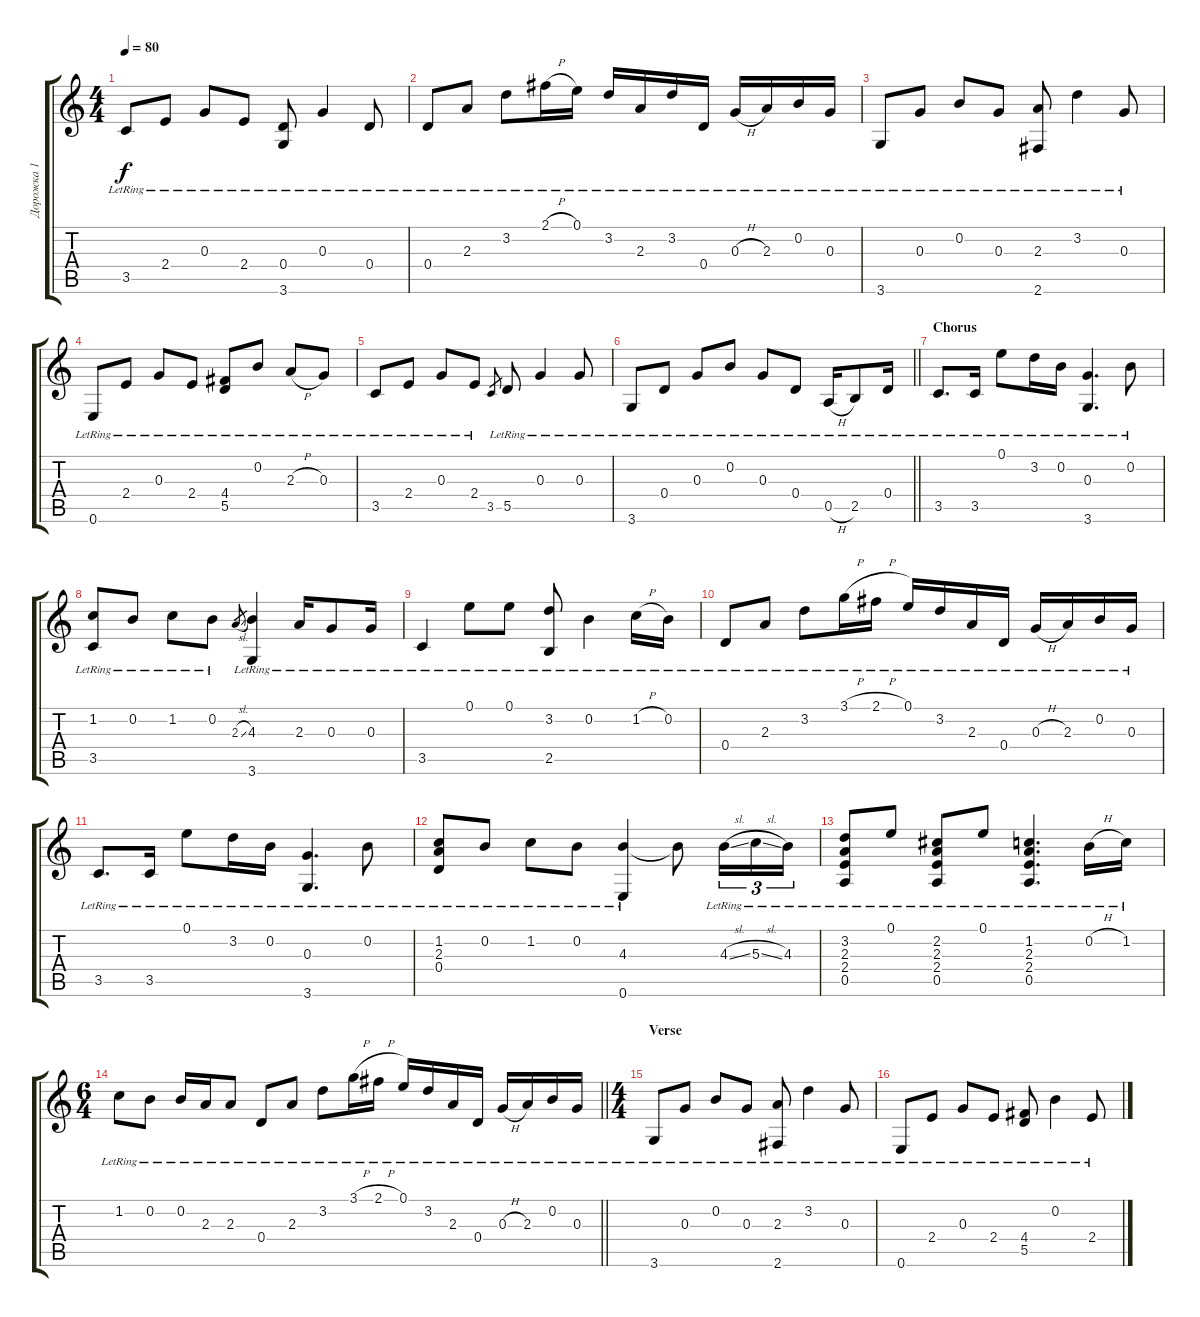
\track ("Дорожка 1" "Дорожка 1") {instrument acousticguitarsteel}
\staff {score tabs}
\tuning (E4 B3 G3 D3 A2 E2) {hide}
\ts (4 4)
\tempo 80
\clef g2
\ks c
3.5{lr}.8{dy f} 2.4{lr}.8 0.3{lr}.8 2.4{lr}.8 (0.4{lr} 3.6{lr}).8 0.3{lr}.4 0.4{lr}.8 |
0.4{lr}.8 2.3{lr}.8 3.2{lr}.8 2.1{h lr}.16 0.1{lr}.16 3.2{lr}.16 2.3{lr}.16 3.2{lr}.16 0.4{lr}.16 0.3{h lr}.16 2.3{lr}.16 0.2{lr}.16 0.3{lr}.16 |
3.6{lr}.8 0.3{lr}.8 0.2{lr}.8 0.3{lr}.8 (2.3{lr} 2.6{lr}).8 3.2{lr}.4 0.3{lr}.8 |
0.6{lr}.8 2.4{lr}.8 0.3{lr}.8 2.4{lr}.8 (4.4{lr} 5.5{lr}).8 0.2{lr}.8 2.3{h lr}.8 0.3{lr}.8 |
3.5{lr}.8 2.4{lr}.8 0.3{lr}.8 2.4{lr}.8 3.5.8{gr} 5.5{lr}.8 0.3{lr}.4 0.3{lr}.8 |
\barLineRight lightlight
3.6{lr}.8 0.4{lr}.8 0.3{lr}.8 0.2{lr}.8 0.3{lr}.8 0.4{lr}.8 0.5{h lr}.16 2.5{lr}.8 0.4{lr}.16 |
\section ("" "Chorus")
3.5{lr}.8{d} 3.5{lr}.16 0.1{lr}.8 3.2{lr}.16 0.2{lr}.16 (0.3{lr} 3.6{lr}).4{d} 0.2{lr}.8 |
(1.2{lr} 3.5{lr}).8 0.2{lr}.8 1.2{lr}.8 0.2{lr}.8 2.3{sl}.8{gr} (4.3{lr} 3.6{lr}).4 2.3{lr}.16 0.3{lr}.8 0.3{lr}.16 |
3.5{lr}.4 0.1{lr}.8 0.1{lr}.8 (3.2{lr} 2.5{lr}).8 0.2{lr}.4 1.2{h lr}.16 0.2{lr}.16 |
0.4{lr}.8 2.3{lr}.8 3.2{lr}.8 3.1{h lr}.16 2.1{h lr}.16 0.1{lr}.16 3.2{lr}.16 2.3{lr}.16 0.4{lr}.16 0.3{h lr}.16 2.3{lr}.16 0.2{lr}.16 0.3{lr}.16 |
3.5{lr}.8{d} 3.5{lr}.16 0.1{lr}.8 3.2{lr}.16 0.2{lr}.16 (0.3{lr} 3.6{lr}).4{d} 0.2{lr}.8 |
(1.2{lr} 2.3{lr} 0.4{lr}).8 0.2{lr}.8 1.2{lr}.8 0.2{lr}.8 (4.3{lr} 0.6{lr}).4 4.3{t}.8 4.3{sl lr}.16{tu (3 2)} 5.3{sl lr}.16{tu (3 2)} 4.3{lr}.16{tu (3 2)} |
(3.2{lr} 2.3{lr} 2.4{lr} 0.5{lr}).8 0.1{lr}.8 (2.2{lr} 2.3{lr} 2.4{lr} 0.5{lr}).8 0.1{lr}.8 (1.2{lr} 2.3{lr} 2.4{lr} 0.5{lr}).4{d} 0.2{h lr}.16 1.2{lr}.16 |
\ts (6 4)
\barLineRight lightlight
1.2{lr}.8 0.2{lr}.8 0.2{lr}.16 2.3{lr}.16 2.3{lr}.8 0.4{lr}.8 2.3{lr}.8 3.2{lr}.8 3.1{h lr}.16 2.1{h lr}.16 0.1{lr}.16 3.2{lr}.16 2.3{lr}.16 0.4{lr}.16 0.3{h lr}.16 2.3{lr}.16 0.2{lr}.16 0.3{lr}.16 |
\ts (4 4)
\section ("" "Verse")
3.6{lr}.8 0.3{lr}.8 0.2{lr}.8 0.3{lr}.8 (2.3{lr} 2.6{lr}).8 3.2{lr}.4 0.3{lr}.8 |
0.6{lr}.8 2.4{lr}.8 0.3{lr}.8 2.4{lr}.8 (4.4{lr} 5.5{lr}).8 0.2{lr}.4 2.4{lr}.8
